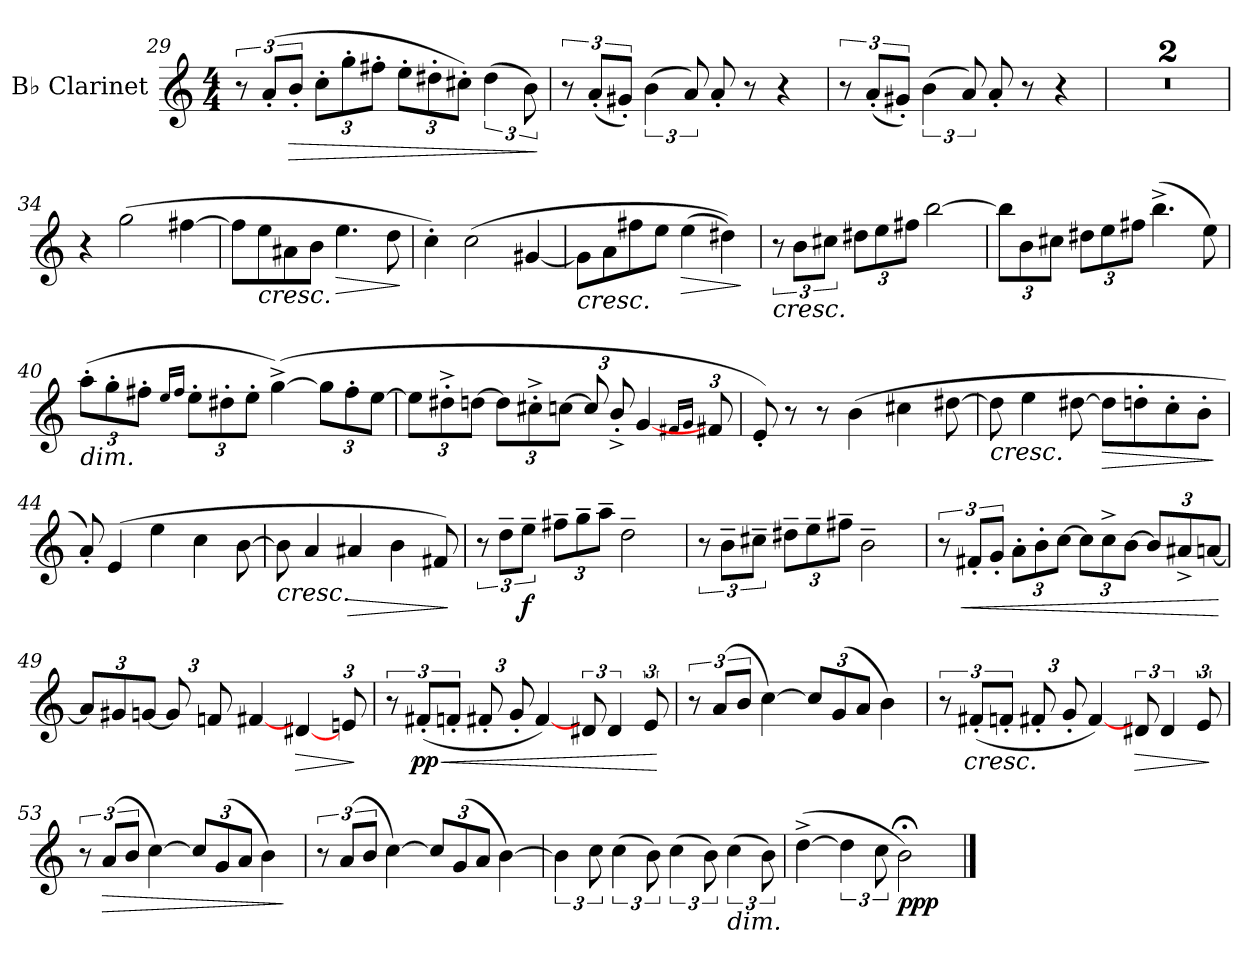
**kern	**dynam
*part1	*part1
*staff1	*staff1
*I"B♭ Clarinet	*
*I'B♭ Cl.	*
*clefG2	*
*ITrd1c2	*
*k[b-e-]	*
*M4/4	*
=29	=29
12r	.
(>12g'/L	.
!	!LO:HP:b
12a'/J	>
*Xbrackettup	*
12b-'\L	.
12ff'\	.
12ee'\J	.
12dd'\L	.
12cc#X'\	.
12bn'\J)	.
*brackettup	*
(>6cc#\	.
12a\)	.
.	]
=30	=30
12r	.
(<12g'/L	.
12f#X'/J)	.
(>6a\	.
12g/)	.
8g'/	.
8r	.
4r	.
!!LO:LB:g=z
=31	=31
12r	.
(<12g'/L	.
12f#X'/J)	.
(>6a\	.
12g/)	.
8g'/	.
8r	.
4r	.
=32	=32
1r	.
=33	=33
1r	.
=34	=34
4r	.
(>2ff\	.
[4ee\	.
=35	=35
8ee\L]	.
!	!LO:HP:b
8dd\	<
8g#X\	.
8a\J	.
!	!LO:HP:b
4.dd\	>
8cc\	.
.	[ ]
=36	=36
4b-'\)	.
(>2b-\	.
[4f#X/	.
=37	=37
!	!LO:HP:b
8f#\L]	<
8g\	.
8ee\	.
8dd\J	.
!	!LO:HP:b
(>4dd\	>
4cc#X\))	.
.	[ ]
=38	=38
!LO:TX:b:i:t=cresc.	!
12r	.
12a\L	.
12bn\J	.
*Xbrackettup	*
12cc#X\L	.
12dd\	.
12ee\J	.
[2aa\	.
!!LO:LB:g=z
=39	=39
12aa\L]	.
12a\	.
12bn\J	.
12cc#X\L	.
12dd\	.
12ee\J	.
(>4.aa^\	.
8dd\)	.
=40	=40
!LO:TX:b:i:t=dim.	!
(>12gg'\L	.
12ff'\	.
12ee'\J	.
16qdd/LL	.
16qee/JJ	.
12dd'\L	.
12cc#X'\	.
12dd'\J	.
(>[4ff^\)	.
12ff\L]	.
12ee'\	.
[12dd\J	.
=41	=41
12dd\L]	.
12cc#X'^\	.
[12ccn\J	.
12cc\L]	.
12bn'^\	.
[12b-X\J	.
12b-/L]	.
12a'^/	.
[4f/	.
16qe/LL	.
16qf/JJ	.
12e/	.
=42	=42
8d'/)	.
8r	.
8r	.
(>4a\	.
4bn\	.
[8cc#X\	.
!!LO:PB:g=z
=43	=43
!	!LO:HP:b
8cc#\]	<
4dd\	.
[8cc#X\	.
!	!LO:HP:b
8cc#\L]	>
8ccn'\	.
8b-'\	.
8a'\J	.
.	[ ]
=44	=44
8g'/)	.
(>4d/	.
4dd\	.
4b-\	.
[8a\	.
=45	=45
!	!LO:HP:b
8a\]	<
4g/	.
!	!LO:HP:b
4g#X/	>
4a\	.
8e/)	.
.	[ ]
=46	=46
*brackettup	*
12r	.
12cc~\L	.
!	!LO:DY:b
12dd~\J	f
*Xbrackettup	*
12ee~\L	.
12ff~\	.
12gg~\J	.
2cc~\	.
=47	=47
*brackettup	*
12r	.
12a~\L	.
12bn~\J	.
*Xbrackettup	*
12cc#X~\L	.
12dd~\	.
12ee~\J	.
2a~\	.
!!LO:LB:g=z
=48	=48
*brackettup	*
12r	.
!	!LO:HP:b
12e'/L	<
12f'/J	.
*Xbrackettup	*
12g'\L	.
12a'\	.
[12b-\J	.
12b-\L]	.
12b-^\	.
[12a\J	.
12a/L]	.
12g#X^/	.
[12gn/J	.
.	[
=49	=49
12g/L]	.
12f#X/	.
[12fn/J	.
12f/L]	.
12e-X/	.
[4en/	.
!	!LO:HP:b
[4c#X/	>
12dn/	.
.	]
=50	=50
*brackettup	*
12r	.
!	!LO:DY:b
(<12e'/L	pp
!	!LO:HP:b
12e-X'/J	<
*Xbrackettup	*
12en'/L	.
12f'/	.
[4e/)	.
*brackettup	*
12c#X/	.
6c#/	.
12d/	.
.	[ ]
!!LO:LB:g=z
=51	=51
12r	.
(>12g/L	.
12a/J	.
[4b-\)	.
*Xbrackettup	*
12b-/L]	.
(>12f/	.
12g/J	.
4a\)	.
=52	=52
*brackettup	*
12r	.
!	!LO:HP:b
(<12e'/L	<
12e-X'/J	.
*Xbrackettup	*
12en'/L	.
12f'/	.
[4e/)	.
*brackettup	*
!	!LO:HP:b
12c#X/	>
6c#/	.
12d/	.
.	[ ]
=53	=53
12r	.
!	!LO:HP:b
(>12g/L	>
12a/J	.
[4b-\)	.
*Xbrackettup	*
12b-/L]	.
(>12f/	.
12g/J	.
4a\)	.
.	]
=54	=54
*brackettup	*
12r	.
(>12g/L	.
12a/J	.
[4b-\)	.
*Xbrackettup	*
12b-/L]	.
(>12f/	.
12g/J	.
[4a\)	.
=55	=55
*brackettup	*
6a\]	.
12b-\	.
(>6b-\	.
12a\)	.
(>6b-\	.
12a\)	.
!LO:TX:b:i:t=dim.	!
(>6b-\	.
12a\)	.
!!LO:LB:g=z
=56	=56
(>[4cc^\	.
6cc\]	.
12b-\	.
!	!LO:DY:b
2a;<\)	ppp
==	==
*-	*-
